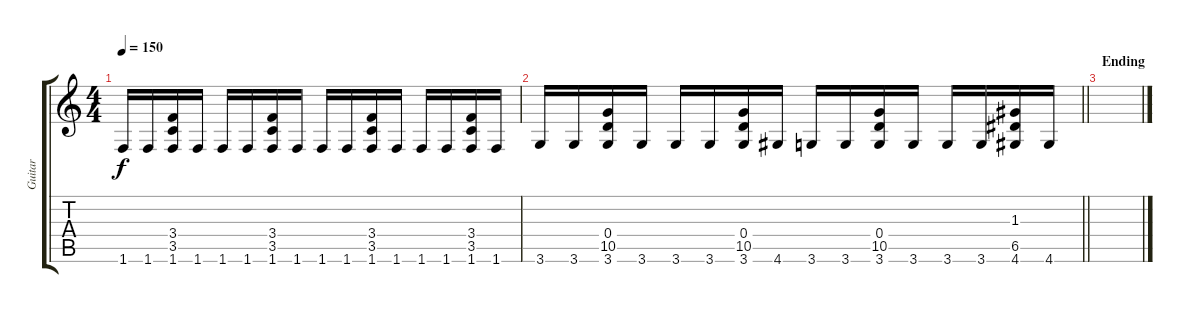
\track ("Guitar" "Guitar") {instrument acousticguitarsteel}
\staff {score tabs}
\tuning (E4 B3 G3 D3 A2 E2) {hide}
\ts (4 4)
\tempo 150
\clef g2
\ks c
1.6.16{dy f} 1.6.16 (3.4 3.5 1.6).16 1.6.16 1.6.16 1.6.16 (3.4 3.5 1.6).16 1.6.16 1.6.16 1.6.16 (3.4 3.5 1.6).16 1.6.16 1.6.16 1.6.16 (3.4 3.5 1.6).16 1.6.16 |
\barLineRight lightlight
3.6.16 3.6.16 (0.4 10.5 3.6).16 3.6.16 3.6.16 3.6.16 (0.4 10.5 3.6).16 4.6.16 3.6.16 3.6.16 (0.4 10.5 3.6).16 3.6.16 3.6.16 3.6.16 (1.3 6.5 4.6).16 4.6.16 |
\section ("" "Ending")
